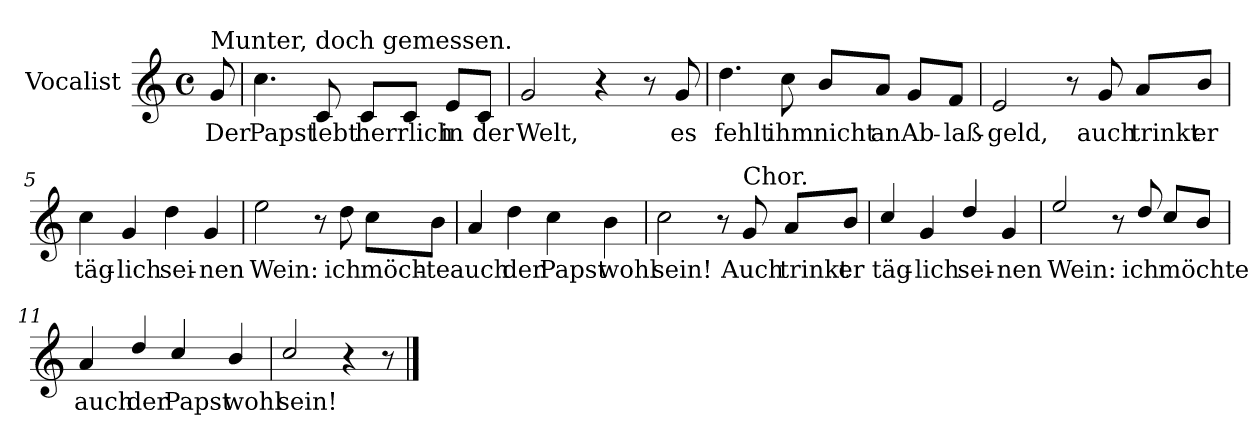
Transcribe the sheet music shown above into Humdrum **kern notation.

**kern	**text
*part1	*part1
*staff1	*staff1
*I"Vocalist	*
*clefG2	*
*k[]	*
*C:	*
*M4/4	*
*met(c)	*
=	=
!LO:TX:a:t=Munter, doch gemessen.	!
8g	Der
=1	=1
4.cc	Papst
8c	lebt
8c/L	herrlich
8c/J	.
8e/L	in
8c/J	der
=2	=2
2g	Welt,
4r	.
8r	.
8g	es
=3	=3
4.dd	fehlt
8cc	ihm
8b/L	nicht
8a/J	an
8g/L	Ab-
8f/J	-laß-
=4	=4
2e	-geld,
8r	.
8g	auch
8a/L	trinkt
8b/J	er
=5	=5
4cc	täg-
4g	-lich
4dd	sei-
4g	-nen
=6	=6
2ee	Wein:
8r	.
8dd	ich
8cc\L	möch-
8b\J	-te
=7	=7
4a	auch
4dd	der
4cc	Papst
4b	wohl
=8	=8
2cc	sein!
8r	.
!LO:TX:a:t=Chor.	!
8g	Auch
8a/L	trinkt
8b/J	er
=9	=9
4cc/	täg-
4g	-lich
4dd/	sei-
4g	-nen
=10	=10
2ee/	Wein:
8r	.
8dd/	ich
8cc/L	möchte
8b/J	.
=11	=11
4a	auch
4dd/	der
4cc/	Papst
4b/	wohl
=12	=12
2cc/	sein!
4r	.
8r	.
==	==
*-	*-
